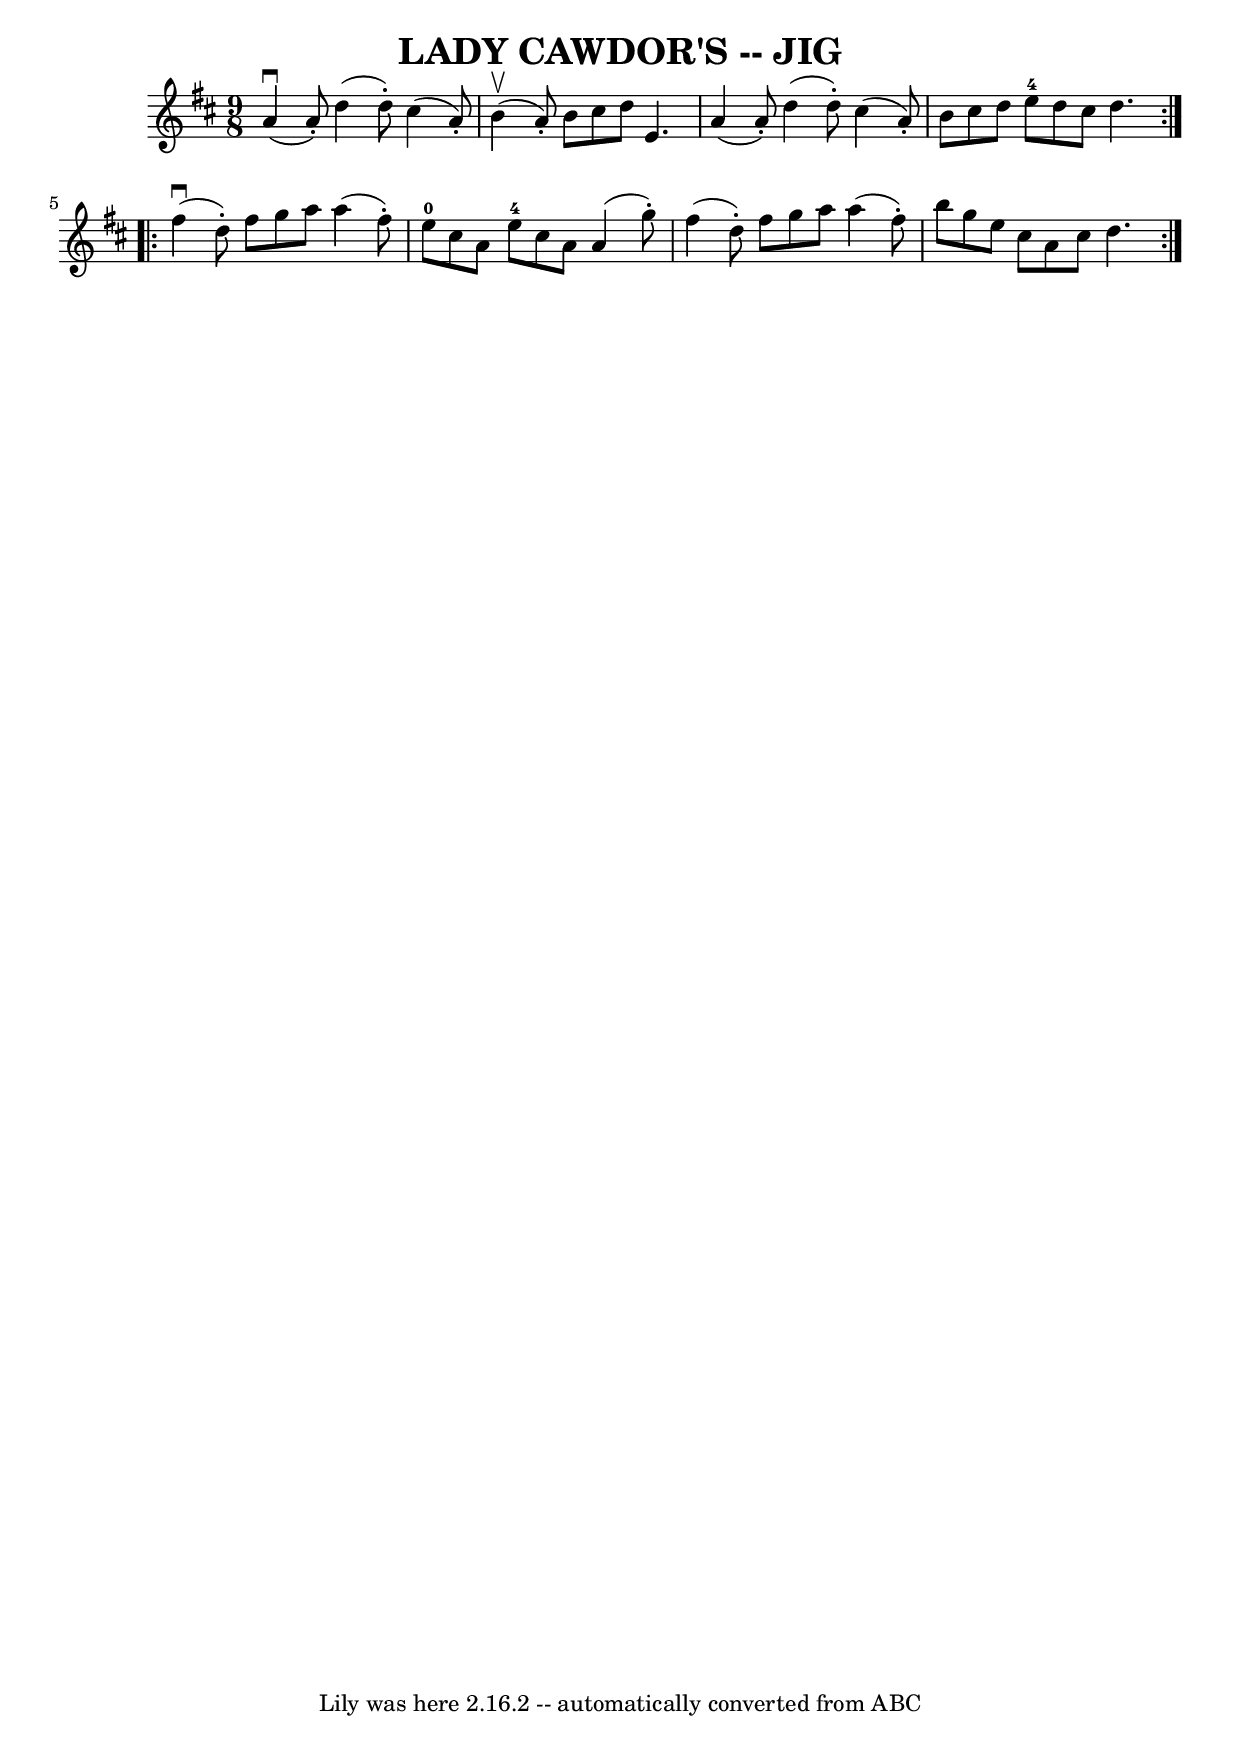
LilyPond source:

\version "2.16.2"
\include "Mammoth.ily"
\header {
  %% book = "Ryan's Mammoth Collection of Fiddle Tunes"
  crossRefNumber = "1"
  footnotes = ""
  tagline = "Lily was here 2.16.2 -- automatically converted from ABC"
  title = "LADY CAWDOR'S -- JIG"

}
voicedefault =  {



  \repeat volta 2 {

    \time 9/8 
    \key d \major
    a'4 (^\downbow a'8-.) d''4 (d''8-.)   
    cis''4 (a'8-.)   |
    b'4 (^\upbow a'8-.) b'8 cis''8    
    d''8 e'4.        |
    a'4 (a'8-.) d''4 (d''8-.) cis''4 
    (a'8-.)   |
    b'8 cis''8 d''8 e''8-4 d''8    
    cis''8 d''4.    
  }     
  \repeat volta 2 {
    fis''4 (^\downbow d''8-.)   
    fis''8 g''8 a''8 a''4 (fis''8-.)   |
    e''8-0   
    cis''8 a'8 e''8-4 cis''8 a'8 a'4 (g''8-.)       
    |
    fis''4 (d''8-.) fis''8 g''8 a''8 a''4 (fis''8-.-)   |
    b''8 g''8 e''8 cis''8 a'8 cis''8 d''4.    
  }   

}

\score{
  <<

    \context Staff="default"
    {
      \voicedefault 
      
    }

  >>
  \layout {
    
  }
  \midi {
  }

}
